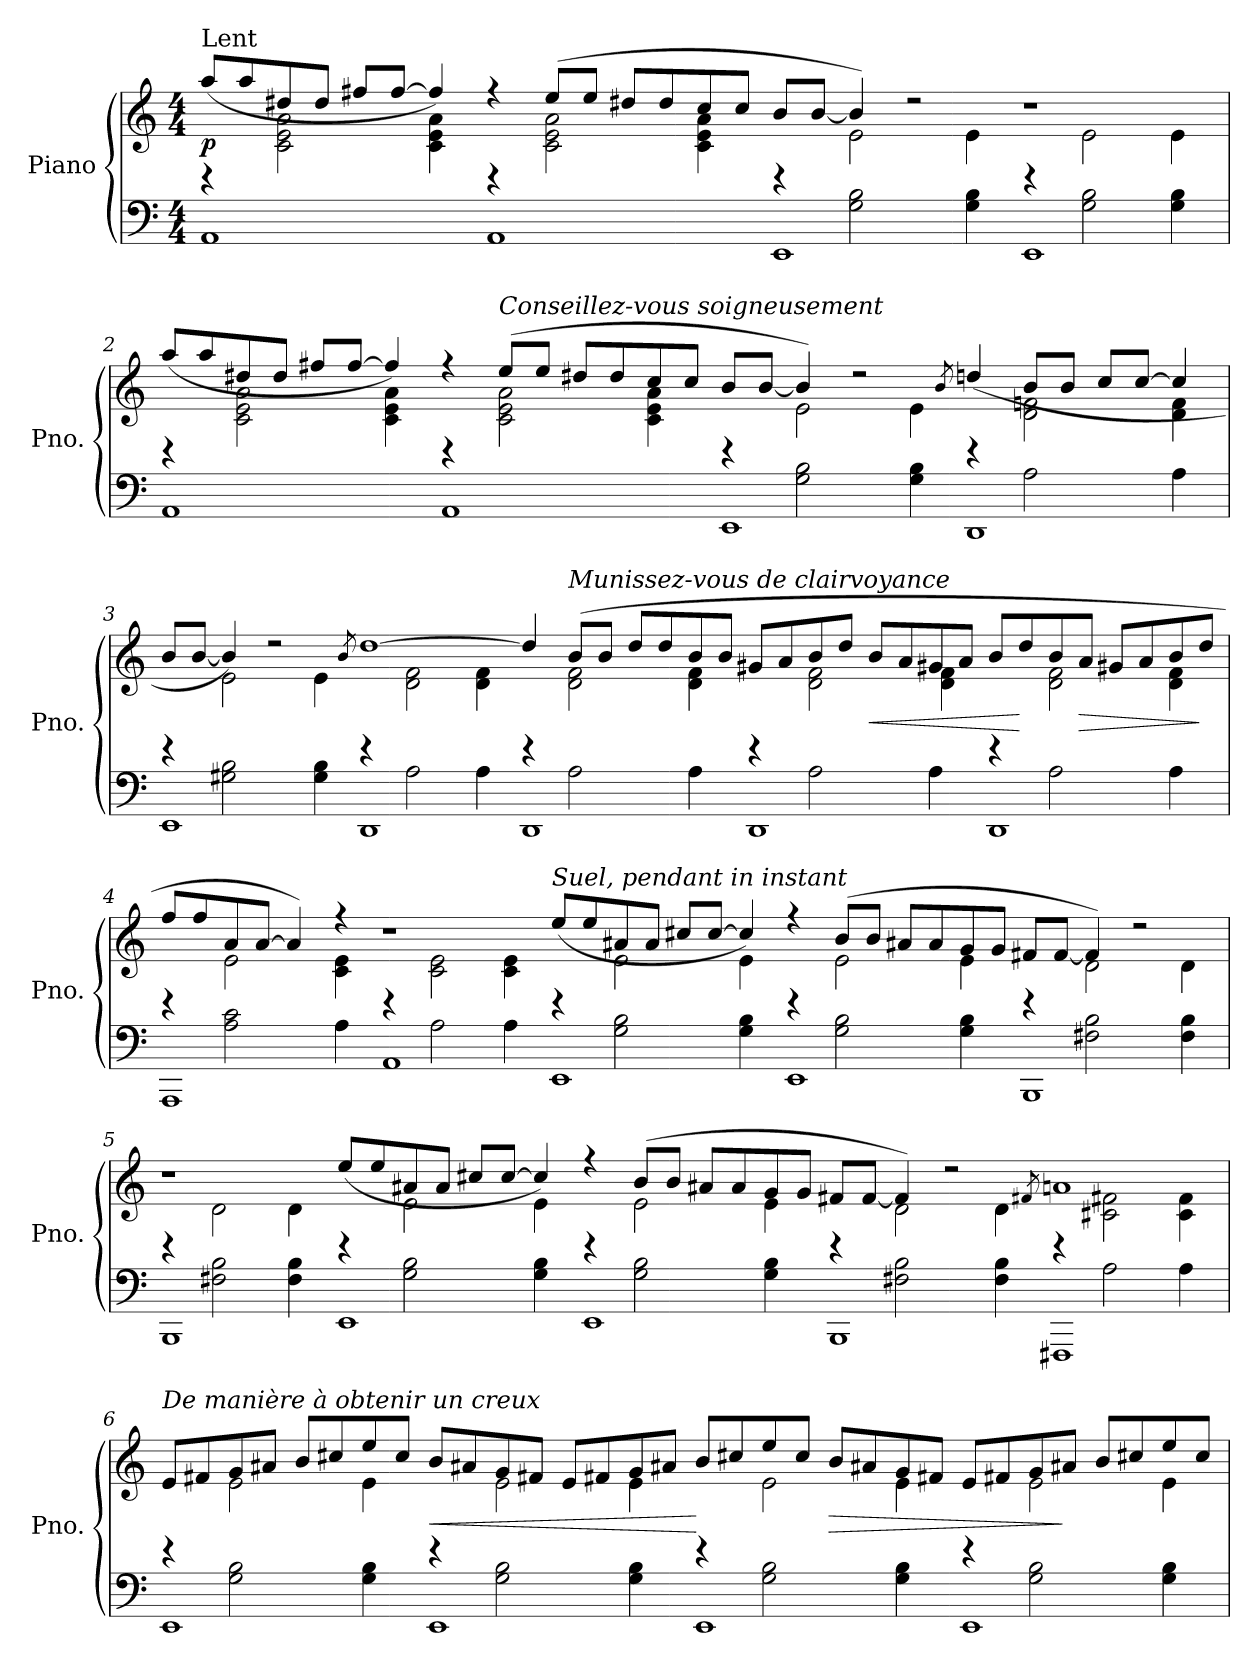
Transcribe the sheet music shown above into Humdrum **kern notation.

**kern	**kern	**dynam
*part1	*part1	*part1
*staff2	*staff1	*staff1/2
*I"Piano	*	*
*I'Pno.	*	*
*clefF4	*clefG2	*
*k[]	*k[]	*
*M4/4	*M4/4	*
=1	=1	=1
*^	*^	*
*	*^	*	*	*
!	!	!	!LO:TX:a:t=Lent	!	!
!	!	!	!	!	!LO:DY:b
4re	4rAyy	1AA	(>8aa/L	4ryy	p
.	.	.	8aa/	.	.
2.ryy	2ryy	.	8dd#X/	2c\ 2e\ 2a\	.
.	.	.	8dd#/J	.	.
.	.	.	8ff#X/L	.	.
.	.	.	[8ff#/J	.	.
.	4ryy	.	4ff#/])	4c\ 4e\ 4a\	.
4re	4rAyy	1AA	4rff	4ryy	.
2.ryy	2ryy	.	(>8ee/L	2c\ 2e\ 2a\	.
.	.	.	8ee/J	.	.
.	.	.	8dd#X/L	.	.
.	.	.	8dd#/	.	.
.	4ryy	.	8cc/	4c\ 4e\ 4a\	.
.	.	.	8cc/J	.	.
4re	4rAyy	1EE	8b/L	4ryy	.
.	.	.	[8b/J	.	.
2.ryy	2G\ 2B\	.	4b/])	2e\	.
.	.	.	2rdd	.	.
.	4G\ 4B\	.	.	4e\	.
4re	4rAyy	1EE	1rdd	4ryy	.
2.ryy	2G\ 2B\	.	.	2e\	.
.	4G\ 4B\	.	.	4e\	.
!!LO:LB:g=z	!!
=2	=2	=2	=2	=2	=2
4re	4rAyy	1AA	(>8aa/L	4ryy	.
.	.	.	8aa/	.	.
2.ryy	2ryy	.	8dd#X/	2c\ 2e\ 2a\	.
.	.	.	8dd#/J	.	.
.	.	.	8ff#X/L	.	.
.	.	.	[8ff#/J	.	.
.	4ryy	.	4ff#/])	4c\ 4e\ 4a\	.
4re	4rAyy	1AA	4rff	4ryy	.
!	!	!	!LO:TX:a:i:t=Conseillez-vous soigneusement	!	!
2.ryy	2ryy	.	(>8ee/L	2c\ 2e\ 2a\	.
.	.	.	8ee/J	.	.
.	.	.	8dd#X/L	.	.
.	.	.	8dd#/	.	.
.	4ryy	.	8cc/	4c\ 4e\ 4a\	.
.	.	.	8cc/J	.	.
4re	4rAyy	1EE	8b/L	4ryy	.
.	.	.	[8b/J	.	.
2.ryy	2G\ 2B\	.	4b/])	2e\	.
.	.	.	2rdd	.	.
.	4G\ 4B\	.	.	4e\	.
.	.	.	8qb/	.	.
4re	4rAyy	1DD	(>4ddn/	4ryy	.
2.ryy	2A\	.	8b/L	2d\ 2fn\	.
.	.	.	8b/J	.	.
.	.	.	8cc/L	.	.
.	.	.	[8cc/J	.	.
.	4A\	.	4cc/]	4d\ 4f\	.
!!LO:LB:g=z	!!
=3	=3	=3	=3	=3	=3
4re	4rAyy	1EE	8b/L	4ryy	.
.	.	.	[8b/J	.	.
2.ryy	2G#X\ 2B\	.	4b/])	2e\	.
.	.	.	2rdd	.	.
.	4G#\ 4B\	.	.	4e\	.
.	.	.	8qb/	.	.
4re	4rAyy	1DD	[1dd	4ryy	.
2.ryy	2A\	.	.	2d\ 2f\	.
.	4A\	.	.	4d\ 4f\	.
4re	4rAyy	1DD	4dd/]	4ryy	.
!	!	!	!LO:TX:a:i:t=Munissez-vous de clairvoyance	!	!
2.ryy	2A\	.	(>8b/L	2d\ 2f\	.
.	.	.	8b/J	.	.
.	.	.	8dd/L	.	.
.	.	.	8dd/	.	.
.	4A\	.	8b/	4d\ 4f\	.
.	.	.	8b/J	.	.
4re	4rAyy	1DD	8g#X/L	4ryy	.
.	.	.	8a/	.	.
2.ryy	2A\	.	8b/	2d\ 2f\	.
.	.	.	8dd/J	.	.
!	!	!	!	!	!LO:HP:b
.	.	.	8b/L	.	<
.	.	.	8a/	.	.
.	4A\	.	8g#X/	4d\ 4f\	.
.	.	.	8a/J	.	.
4re	4rAyy	1DD	8b/L	4ryy	.
.	.	.	8dd/	.	[
2.ryy	2A\	.	8b/	2d\ 2f\	.
!	!	!	!	!	!LO:HP:b
.	.	.	8a/J	.	>
.	.	.	8g#X/L	.	.
.	.	.	8a/	.	.
.	4A\	.	8b/	4d\ 4f\	.
.	.	.	8dd/J	.	]
!!LO:LB:g=z	!!
=4	=4	=4	=4	=4	=4
4re	4rAyy	1AAA	8ff/L	4ryy	.
.	.	.	8ff/	.	.
2.ryy	2A\ 2c\	.	8a/	2e\	.
.	.	.	[8a/J	.	.
.	.	.	4a/])	.	.
.	4A\	.	4rff	4c\ 4e\	.
4re	4rAyy	1AA	1rdd	4ryy	.
2.ryy	2A\	.	.	2c\ 2e\	.
.	4A\	.	.	4c\ 4e\	.
!	!	!	!LO:TX:a:i:t=Suel, pendant in instant	!	!
4re	4rAyy	1EE	(>8ee/L	4ryy	.
.	.	.	8ee/	.	.
2.ryy	2G\ 2B\	.	8a#X/	2e\	.
.	.	.	8a#/J	.	.
.	.	.	8cc#X/L	.	.
.	.	.	[8cc#/J	.	.
.	4G\ 4B\	.	4cc#/])	4e\	.
4re	4rAyy	1EE	4rff	4ryy	.
2.ryy	2G\ 2B\	.	(>8b/L	2e\	.
.	.	.	8b/J	.	.
.	.	.	8a#X/L	.	.
.	.	.	8a#/	.	.
.	4G\ 4B\	.	8g/	4e\	.
.	.	.	8g/J	.	.
4re	4rAyy	1BBB	8f#X/L	4ryy	.
.	.	.	[8f#/J	.	.
2.ryy	2F#X\ 2B\	.	4f#/])	2d\	.
.	.	.	2rdd	.	.
.	4F#\ 4B\	.	.	4d\	.
!!LO:PB:g=z	!!
=5	=5	=5	=5	=5	=5
4re	4rAyy	1BBB	1rdd	4ryy	.
2.ryy	2F#X\ 2B\	.	.	2d\	.
.	4F#\ 4B\	.	.	4d\	.
4re	4rAyy	1EE	(>8ee/L	4ryy	.
.	.	.	8ee/	.	.
2.ryy	2G\ 2B\	.	8a#X/	2e\	.
.	.	.	8a#/J	.	.
.	.	.	8cc#X/L	.	.
.	.	.	[8cc#/J	.	.
.	4G\ 4B\	.	4cc#/])	4e\	.
4re	4rAyy	1EE	4rff	4ryy	.
2.ryy	2G\ 2B\	.	(>8b/L	2e\	.
.	.	.	8b/J	.	.
.	.	.	8a#X/L	.	.
.	.	.	8a#/	.	.
.	4G\ 4B\	.	8g/	4e\	.
.	.	.	8g/J	.	.
4re	4rAyy	1BBB	8f#X/L	4ryy	.
.	.	.	[8f#/J	.	.
2.ryy	2F#X\ 2B\	.	4f#/])	2d\	.
.	.	.	2rdd	.	.
.	4F#\ 4B\	.	.	4d\	.
.	.	.	8qf#X/	.	.
4re	4rAyy	1FFF#X	1an	4ryy	.
2.ryy	2A\	.	.	2c#X\ 2f#X\	.
.	4A\	.	.	4c#\ 4f#\	.
!!LO:PB:g=z	!!
=6	=6	=6	=6	=6	=6
!	!	!	!LO:TX:a:i:t=De manière à obtenir un creux	!	!
4re	4rAyy	1EE	8e/L	4ryy	.
.	.	.	8f#X/	.	.
2.ryy	2G\ 2B\	.	8g/	2e\	.
.	.	.	8a#X/J	.	.
.	.	.	8b/L	.	.
.	.	.	8cc#X/	.	.
.	4G\ 4B\	.	8ee/	4e\	.
.	.	.	8cc#/J	.	.
!	!	!	!	!	!LO:HP:b
4re	4rAyy	1EE	8b/L	4ryy	<
.	.	.	8a#X/	.	.
2.ryy	2G\ 2B\	.	8g/	2e\	.
.	.	.	8f#X/J	.	.
.	.	.	8e/L	.	.
.	.	.	8f#X/	.	.
.	4G\ 4B\	.	8g/	4e\	.
.	.	.	8a#X/J	.	.
4re	4rAyy	1EE	8b/L	4ryy	[
.	.	.	8cc#X/	.	.
2.ryy	2G\ 2B\	.	8ee/	2e\	.
.	.	.	8cc#/J	.	.
!	!	!	!	!	!LO:HP:b
.	.	.	8b/L	.	>
.	.	.	8a#X/	.	.
.	4G\ 4B\	.	8g/	4e\	.
.	.	.	8f#X/J	.	.
4re	4rAyy	1EE	8e/L	4ryy	.
.	.	.	8f#X/	.	.
2.ryy	2G\ 2B\	.	8g/	2e\	.
.	.	.	8a#X/J	.	]
.	.	.	8b/L	.	.
.	.	.	8cc#X/	.	.
.	4G\ 4B\	.	8ee/	4e\	.
.	.	.	8cc#/J	.	.
*v	*v	*v	*	*	*
*	*v	*v	*
=	=	=
*-	*-	*-
